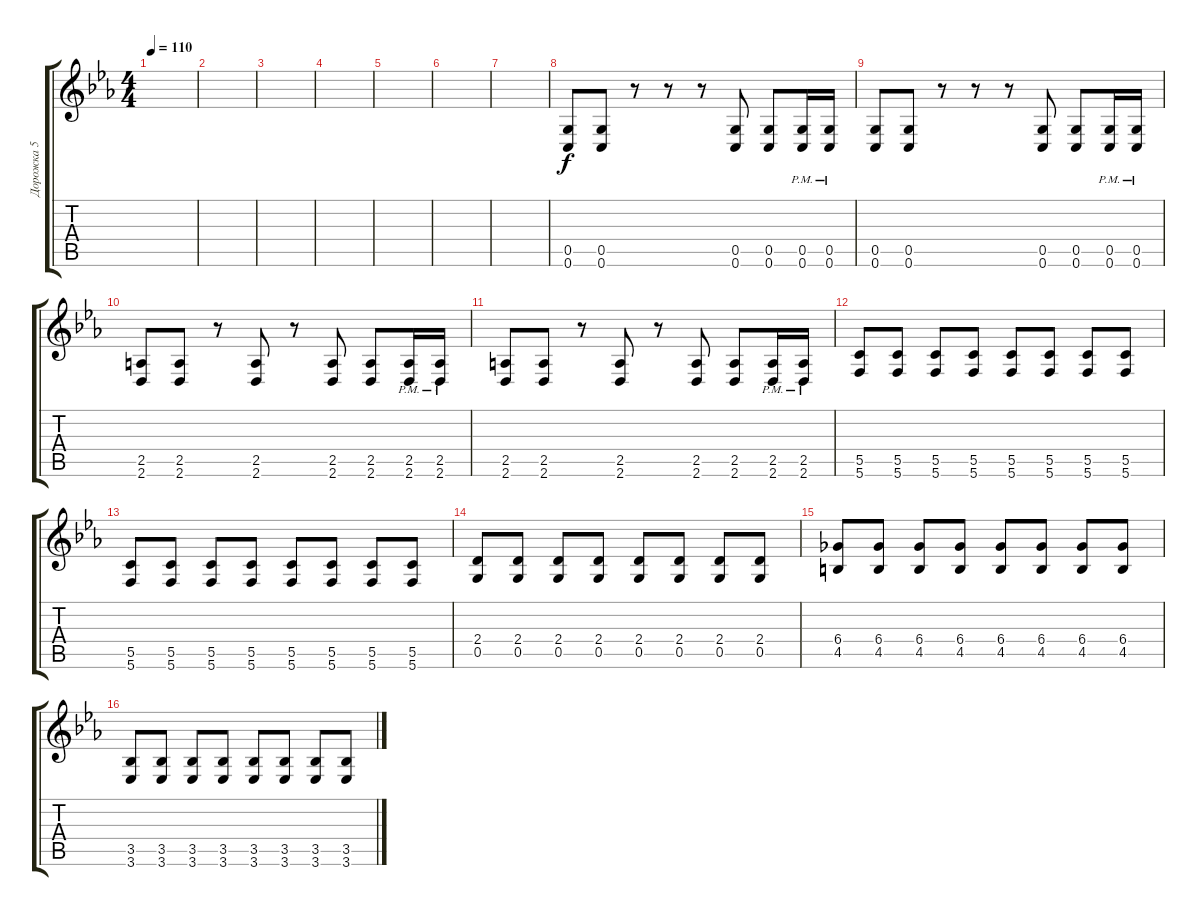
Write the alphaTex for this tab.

\track ("Дорожка 5" "Дорожка 5") {instrument overdrivenguitar}
\staff {score tabs}
\tuning (D4 A3 F3 C3 G2 C2) {hide}
\ts (4 4)
\tempo 110
\clef g2
\ks cminor
|
|
|
|
|
|
|
(0.5 0.6).8 (0.5 0.6).8 r.8 r.8 r.8 (0.5 0.6).8 (0.5 0.6).8 (0.5{pm} 0.6{pm}).16 (0.5{pm} 0.6{pm}).16 |
(0.5 0.6).8 (0.5 0.6).8 r.8 r.8 r.8 (0.5 0.6).8 (0.5 0.6).8 (0.5{pm} 0.6{pm}).16 (0.5{pm} 0.6{pm}).16 |
(2.5 2.6).8 (2.5 2.6).8 r.8 (2.5 2.6).8 r.8 (2.5 2.6).8 (2.5 2.6).8 (2.5{pm} 2.6{pm}).16 (2.5{pm} 2.6{pm}).16 |
(2.5 2.6).8 (2.5 2.6).8 r.8 (2.5 2.6).8 r.8 (2.5 2.6).8 (2.5 2.6).8 (2.5{pm} 2.6{pm}).16 (2.5{pm} 2.6{pm}).16 |
(5.5 5.6).8 (5.5 5.6).8 (5.5 5.6).8 (5.5 5.6).8 (5.5 5.6).8 (5.5 5.6).8 (5.5 5.6).8 (5.5 5.6).8 |
(5.5 5.6).8 (5.5 5.6).8 (5.5 5.6).8 (5.5 5.6).8 (5.5 5.6).8 (5.5 5.6).8 (5.5 5.6).8 (5.5 5.6).8 |
(2.4 0.5).8 (2.4 0.5).8 (2.4 0.5).8 (2.4 0.5).8 (2.4 0.5).8 (2.4 0.5).8 (2.4 0.5).8 (2.4 0.5).8 |
(6.4 4.5).8 (6.4 4.5).8 (6.4 4.5).8 (6.4 4.5).8 (6.4 4.5).8 (6.4 4.5).8 (6.4 4.5).8 (6.4 4.5).8 |
(3.5 3.6).8 (3.5 3.6).8 (3.5 3.6).8 (3.5 3.6).8 (3.5 3.6).8 (3.5 3.6).8 (3.5 3.6).8 (3.5 3.6).8
